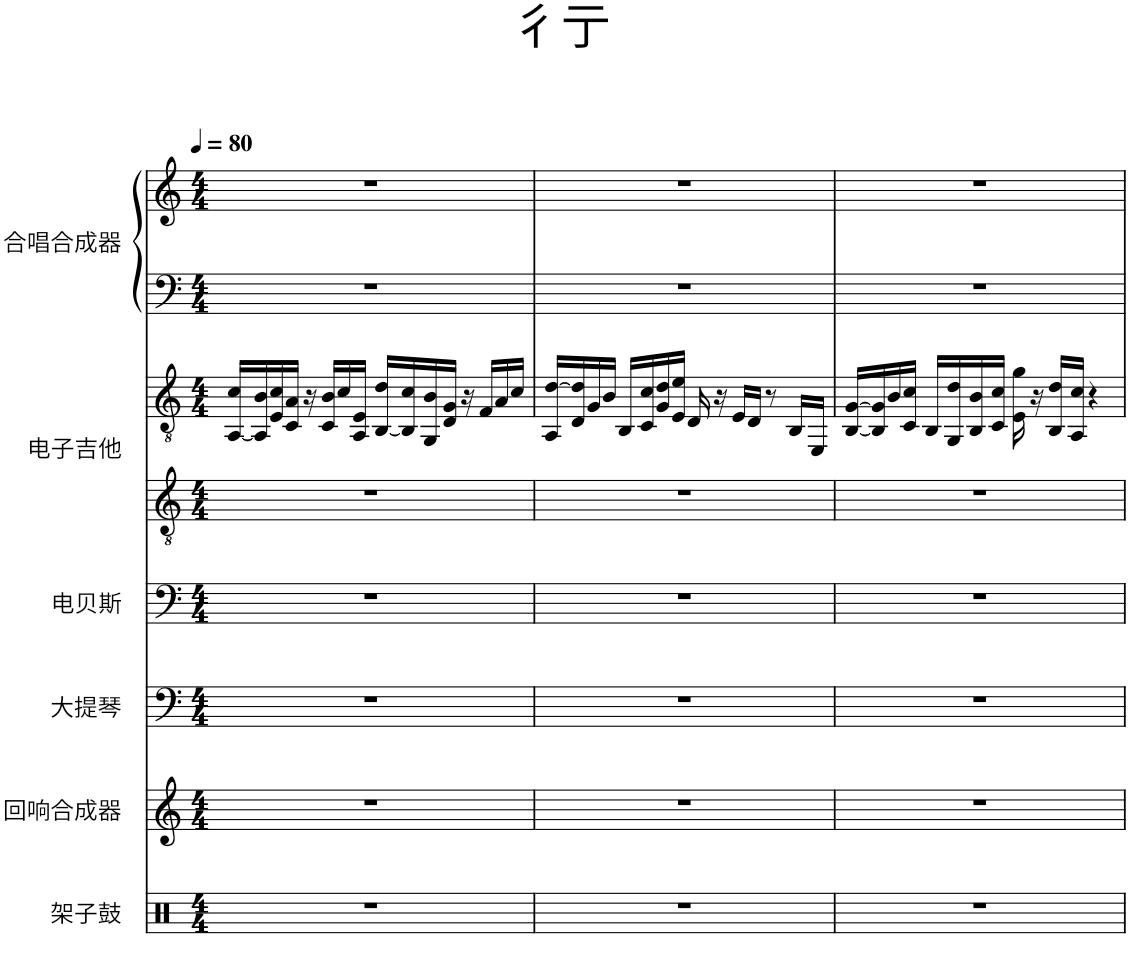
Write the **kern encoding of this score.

**kern	**kern	**kern	**kern	**kern	**kern	**kern	**kern
*part6	*part5	*part4	*part3	*part2	*part2	*part1	*part1
*staff8	*staff7	*staff6	*staff5	*staff4	*staff3	*staff2	*staff1
*I"架子鼓	*I"回响合成器	*I"大提琴	*I"电贝斯	*I"电子吉他	*	*I"合唱合成器	*
*clefX	*clefG2	*clefF4	*clefF4	*clefGv2	*clefGv2	*clefF4	*clefG2
*	*	*	*Trd7c12	*	*	*	*
*k[]	*k[]	*k[]	*k[]	*k[]	*k[]	*k[]	*k[]
*M4/4	*M4/4	*M4/4	*M4/4	*M4/4	*M4/4	*M4/4	*M4/4
*MM80	*MM80	*MM80	*MM80	*MM80	*MM80	*MM80	*MM80
=1	=1	=1	=1	=1	=1	=1	=1
1r	1r	1r	1r	1r	[16AA/ 16c/LL	1r	1r
.	.	.	.	.	16AA/] 16B/	.	.
.	.	.	.	.	16E/ 16c/	.	.
.	.	.	.	.	16C/ 16A/JJ	.	.
.	.	.	.	.	16r	.	.
.	.	.	.	.	16C/ 16B/LL	.	.
.	.	.	.	.	16c/	.	.
.	.	.	.	.	16AA/ 16E/JJ	.	.
.	.	.	.	.	[16BB/ 16d/LL	.	.
.	.	.	.	.	16BB/] 16c/	.	.
.	.	.	.	.	16GG/ 16B/	.	.
.	.	.	.	.	16D/ 16G/JJ	.	.
.	.	.	.	.	16r	.	.
.	.	.	.	.	16F/LL	.	.
.	.	.	.	.	16A/	.	.
.	.	.	.	.	16c/JJ	.	.
=2	=2	=2	=2	=2	=2	=2	=2
1r	1r	1r	1r	1r	16AA/ [16d/LL	1r	1r
.	.	.	.	.	16D/ 16d/]	.	.
.	.	.	.	.	16G/	.	.
.	.	.	.	.	16B/JJ	.	.
.	.	.	.	.	16BB/LL	.	.
.	.	.	.	.	16C/ 16c/	.	.
.	.	.	.	.	16G/ 16d/	.	.
.	.	.	.	.	16E/ 16e/JJ	.	.
.	.	.	.	.	16D/	.	.
.	.	.	.	.	16r	.	.
.	.	.	.	.	16E/LL	.	.
.	.	.	.	.	16D/JJ	.	.
.	.	.	.	.	8r	.	.
.	.	.	.	.	16BB/LL	.	.
.	.	.	.	.	16EE/JJ	.	.
=3	=3	=3	=3	=3	=3	=3	=3
1r	1r	1r	1r	1r	[16BB/ [16G/LL	1r	1r
.	.	.	.	.	16BB/] 16G/]	.	.
.	.	.	.	.	16B/	.	.
.	.	.	.	.	16C/ 16c/JJ	.	.
.	.	.	.	.	16BB/LL	.	.
.	.	.	.	.	16GG/ 16d/	.	.
.	.	.	.	.	16BB/ 16B/	.	.
.	.	.	.	.	16C/ 16c/JJ	.	.
.	.	.	.	.	16E\ 16g\	.	.
.	.	.	.	.	16r	.	.
.	.	.	.	.	16BB/ 16d/LL	.	.
.	.	.	.	.	16AA/ 16c/JJ	.	.
.	.	.	.	.	4r	.	.
=	=	=	=	=	=	=	=
*-	*-	*-	*-	*-	*-	*-	*-
